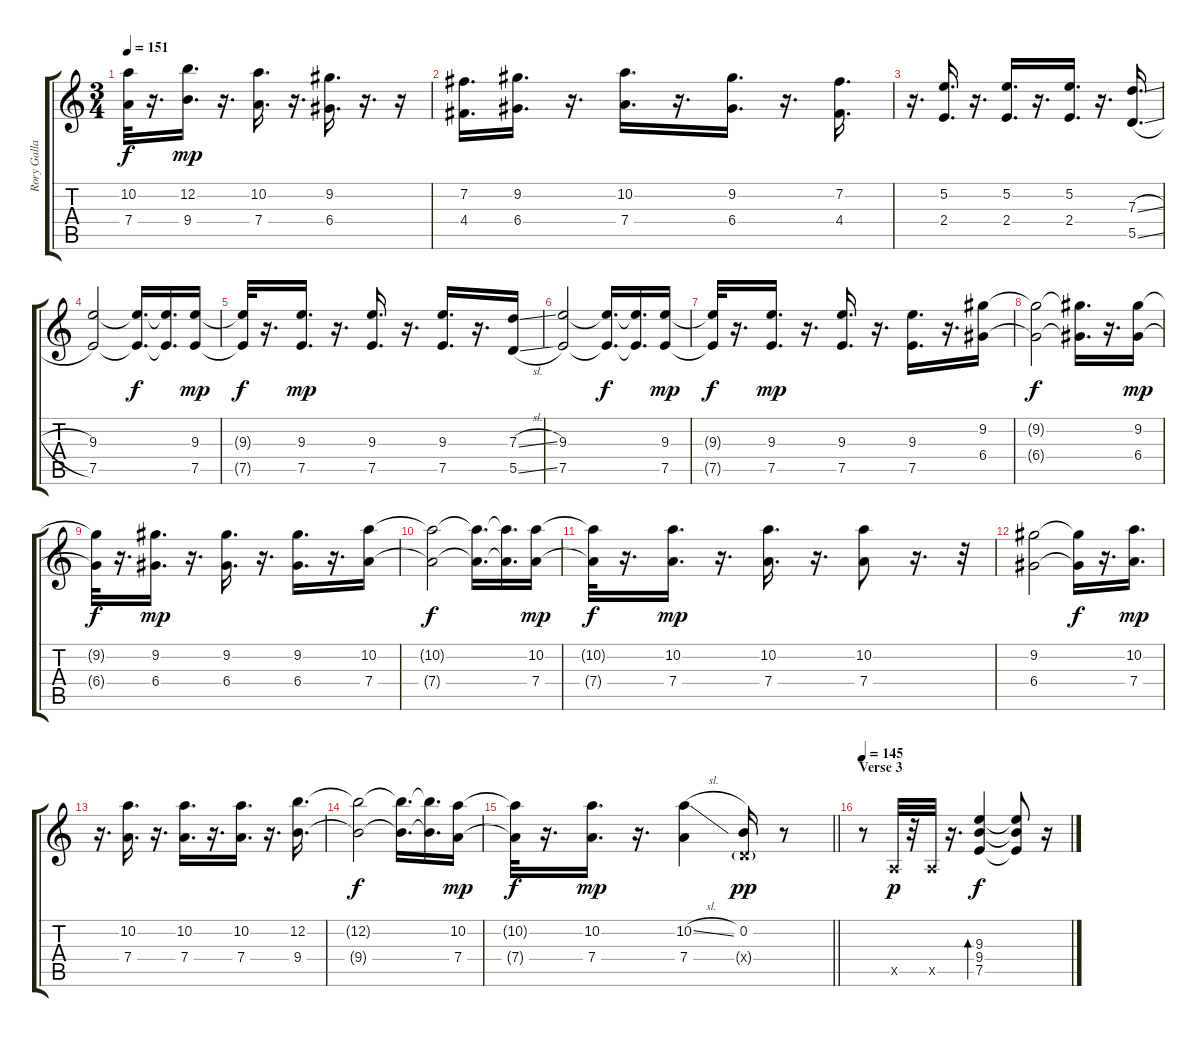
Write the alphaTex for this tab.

\track ("Rory Gallagher (For Sound)" "Rory Galla") {instrument electricguitarclean}
\staff {score tabs}
\tuning (E4 B3 G3 D3 A2 E2) {hide}
\ts (3 4)
\tempo 151
\clef g2
\ks c
(10.2{t} 7.4{t}).32{dy f} r.16{d} (12.2 9.4).16{d dy mp} r.16{d} (10.2 7.4).16{d} r.16{d} (9.2 6.4).16{d} r.16{d} r.16 |
(7.2 4.4).16{d} (9.2 6.4).16{d} r.16{d} (10.2 7.4).16{d} r.16{d} (9.2 6.4).16{d} r.16{d} (7.2 4.4).16{d} |
r.16{d} (5.2 2.4).16{d} r.16{d} (5.2 2.4).16{d} r.16{d} (5.2 2.4).16{d} r.16{d} (7.3{sl} 5.5{sl}).16{d} |
(9.3 7.5).2 (9.3{t} 7.5{t}).16{d dy f} (9.3{t} 7.5{t}).16{d} (9.3 7.5).16{dy mp} |
(9.3{t} 7.5{t}).32{dy f} r.16{d} (9.3 7.5).16{d dy mp} r.16{d} (9.3 7.5).16{d} r.16{d} (9.3 7.5).16{d} r.16{d} (7.3{sl} 5.5{sl}).16 |
(9.3 7.5).2 (9.3{t} 7.5{t}).16{d dy f} (9.3{t} 7.5{t}).16{d} (9.3 7.5).16{dy mp} |
(9.3{t} 7.5{t}).32{dy f} r.16{d} (9.3 7.5).16{d dy mp} r.16{d} (9.3 7.5).16{d} r.16{d} (9.3 7.5).16{d} r.16{d} (9.2 6.4).16 |
(9.2{t} 6.4{t}).2{dy f} (9.2{t} 6.4{t}).16{d} r.16{d} (9.2 6.4).16{dy mp} |
(9.2{t} 6.4{t}).32{dy f} r.16{d} (9.2 6.4).16{d dy mp} r.16{d} (9.2 6.4).16{d} r.16{d} (9.2 6.4).16{d} r.16{d} (10.2 7.4).16 |
(10.2{t} 7.4{t}).2{dy f} (10.2{t} 7.4{t}).16{d} (10.2{t} 7.4{t}).16{d} (10.2 7.4).16{dy mp} |
(10.2{t} 7.4{t}).32{dy f} r.16{d} (10.2 7.4).16{d dy mp} r.16{d} (10.2 7.4).16{d} r.16{d} (10.2 7.4).8 r.16{d} r.32 |
(9.2 6.4).2 (9.2{t} 6.4{t}).16{dy f} r.16{d} (10.2 7.4).16{d dy mp} |
r.16{d} (10.2 7.4).16{d} r.16{d} (10.2 7.4).16{d} r.16{d} (10.2 7.4).16{d} r.16{d} (12.2 9.4).16{d} |
(12.2{t} 9.4{t}).2{dy f} (12.2{t} 9.4{t}).16{d} (12.2{t} 9.4{t}).16{d} (10.2 7.4).16{dy mp} |
\barLineRight lightlight
(10.2{t} 7.4{t}).32{dy f} r.16{d} (10.2 7.4).16{d dy mp} r.16{d} (10.2{sl} 7.4).4 (0.2 0.4{g x}).16{dy pp} r.8 |
\section ("" "Verse 3")
\tempo 145
r.8 0.5{x}.32{dy p} r.32 0.5{x}.32 r.16{d} (9.3 9.4 7.5).4{bd 120 dy f} (9.3{t} 9.4{t} 7.5{t}).8 r.16
